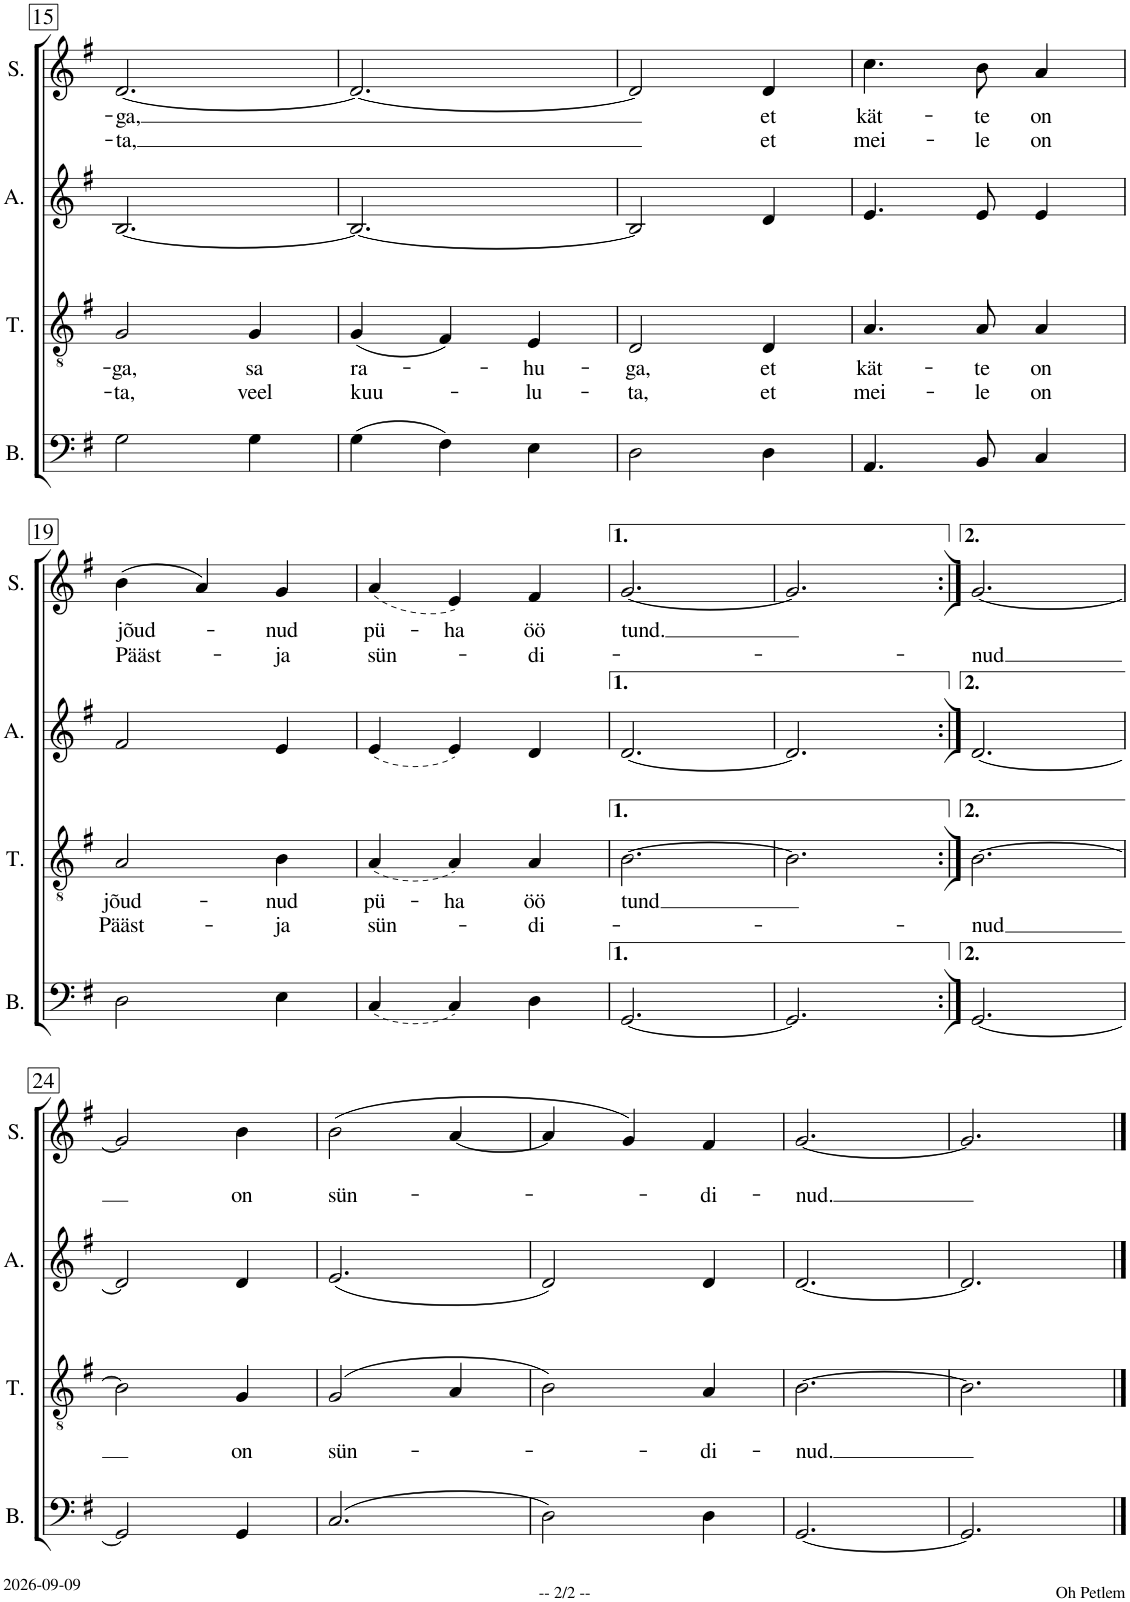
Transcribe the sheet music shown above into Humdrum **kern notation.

**kern	**kern	**text	**text	**kern	**kern	**text	**text
*part4	*part3	*part3	*part3	*part2	*part1	*part1	*part1
*staff4	*staff3	*staff3	*staff3	*staff2	*staff1	*staff1	*staff1
*I"B.	*I"T.	*	*	*I"A.	*I"S.	*	*
*I'B.	*I'T.	*	*	*I'A.	*I'S.	*	*
!!LO:PB:g=z
*clefF4	*clefGv2	*	*	*clefG2	*clefG2	*	*
*	*	*	*	*Trd1c2	*	*	*
*k[f#]	*k[f#]	*	*	*k[f#]	*k[f#]	*	*
*M3/4	*M3/4	*	*	*M3/4	*M3/4	*	*
=15	=15	=15	=15	=15	=15	=15	=15
!	!	!LO:LY:b	!LO:LY:b	!	!	!LO:LY:b	!LO:LY:b
2G\	2G/	-ga,	-ta,	[2.B/	[2.d/	-ga,	-ta,
!	!	!LO:LY:b	!LO:LY:b	!	!	!	!
4G\	4G/	sa	veel	.	.	.	.
=16	=16	=16	=16	=16	=16	=16	=16
!	!	!LO:LY:b	!LO:LY:b	!	!	!	!
(4G\	(4G/	ra-	kuu-	2.B/_	2.d/_	.	.
4F#\)	4F#/)	.	.	.	.	.	.
!	!	!LO:LY:b	!LO:LY:b	!	!	!	!
4E\	4E/	-hu-	-lu-	.	.	.	.
=17	=17	=17	=17	=17	=17	=17	=17
!	!	!LO:LY:b	!LO:LY:b	!	!	!	!
2D\	2D/	-ga,	-ta,	2B/]	2d/]	.	.
!	!	!LO:LY:b	!LO:LY:b	!	!	!LO:LY:b	!LO:LY:b
4D\	4D/	et	et	4d/	4d/	et	et
=18	=18	=18	=18	=18	=18	=18	=18
!	!	!LO:LY:b	!LO:LY:b	!	!	!LO:LY:b	!LO:LY:b
4.AA/	4.A/	kät-	mei-	4.e/	4.cc\	kät-	mei-
!	!	!LO:LY:b	!LO:LY:b	!	!	!LO:LY:b	!LO:LY:b
8BB/	8A/	-te	-le	8e/	8b\	-te	-le
!	!	!LO:LY:b	!LO:LY:b	!	!	!LO:LY:b	!LO:LY:b
4C/	4A/	on	on	4e/	4a/	on	on
!!LO:LB:g=z
=19	=19	=19	=19	=19	=19	=19	=19
!	!	!LO:LY:b	!LO:LY:b	!	!	!LO:LY:b	!LO:LY:b
2D\	2A/	jõud-	Pääst-	2f#/	(4b\	jõud-	Pääst-
.	.	.	.	.	4a/)	.	.
!	!	!LO:LY:b	!LO:LY:b	!	!	!LO:LY:b	!LO:LY:b
4E\	4B\	-nud	-ja	4e/	4g/	-nud	-ja
=20	=20	=20	=20	=20	=20	=20	=20
!	!	!LO:LY:b	!LO:LY:b	!	!	!LO:LY:b	!LO:LY:b
(4C/	(4A/	pü-	sün-	(4e/	(4a/	pü-	sün-
!	!	!LO:LY:b	!	!	!	!LO:LY:b	!
4C/)	4A/)	-ha	.	4e/)	4e/)	-ha	.
!	!	!LO:LY:b	!LO:LY:b	!	!	!LO:LY:b	!LO:LY:b
4D\	4A/	öö	-di-	4d/	4f#/	öö	-di-
=21	=21	=21	=21	=21	=21	=21	=21
!	!	!LO:LY:b	!	!	!	!LO:LY:b	!
[2.GG/	[2.B\	tund	.	[2.d/	[2.g/	tund.	.
=22	=22	=22	=22	=22	=22	=22	=22
2.GG/]	2.B\]	.	.	2.d/]	2.g/]	.	.
=23:|!	=23:|!	=23:|!	=23:|!	=23:|!	=23:|!	=23:|!	=23:|!
!	!	!	!LO:LY:b	!	!	!	!LO:LY:b
[2.GG/	[2.B\	.	-nud	[2.d/	[2.g/	.	-nud
!!LO:LB:g=z
=24	=24	=24	=24	=24	=24	=24	=24
2GG/]	2B\]	.	.	2d/]	2g/]	.	.
!	!	!	!LO:LY:b	!	!	!	!LO:LY:b
4GG/	4G/	.	on	4d/	4b\	.	on
=25	=25	=25	=25	=25	=25	=25	=25
!	!	!	!LO:LY:b	!	!	!	!LO:LY:b
(2.C/	(2G/	.	sün-	(2.e/	(2b\	.	sün-
.	4A/	.	.	.	[4a/	.	.
=26	=26	=26	=26	=26	=26	=26	=26
2D\)	2B\)	.	.	2d/)	4a/]	.	.
.	.	.	.	.	4g/)	.	.
!	!	!	!LO:LY:b	!	!	!	!LO:LY:b
4D\	4A/	.	-di-	4d/	4f#/	.	-di-
=27	=27	=27	=27	=27	=27	=27	=27
!	!	!	!LO:LY:b	!	!	!	!LO:LY:b
[2.GG/	[2.B\	.	-nud.	[2.d/	[2.g/	.	-nud.
=28	=28	=28	=28	=28	=28	=28	=28
2.GG/]	2.B\]	.	.	2.d/]	2.g/]	.	.
==	==	==	==	==	==	==	==
*-	*-	*-	*-	*-	*-	*-	*-
